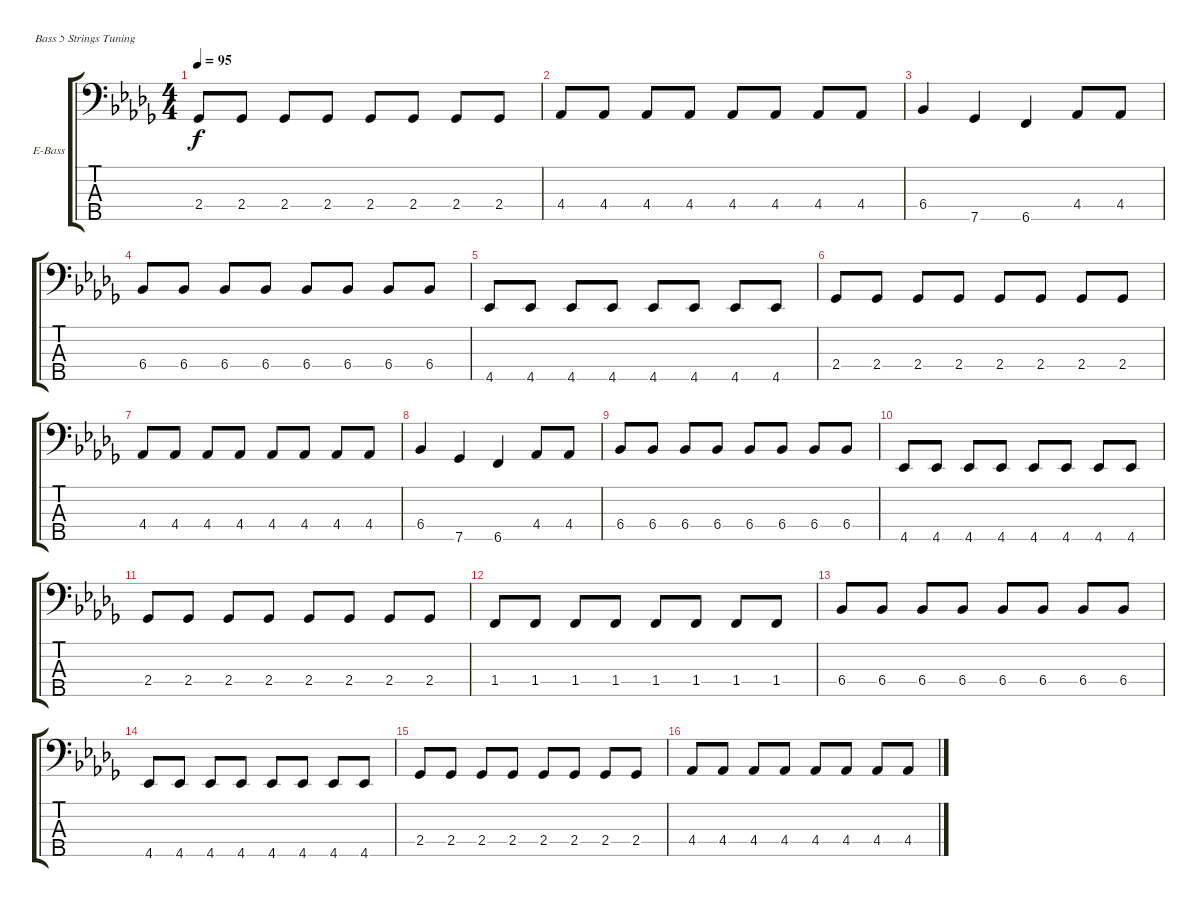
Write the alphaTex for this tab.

\bracketExtendMode groupsimilarinstruments
\firstSystemTrackNameOrientation horizontal
\otherSystemsTrackNameOrientation horizontal
\track ("Electric Bass" "E-Bass") {instrument electricbassfinger}
\staff {score tabs}
\tuning (G2 D2 A1 E1 B0)
\ts (4 4)
\tempo 95
\clef f4
\scale
0.333333
\ks bbminor
2.4.8{dy f} 2.4.8 2.4.8 2.4.8 2.4.8 2.4.8 2.4.8 2.4.8 |
\scale
0.333333 4.4.8 4.4.8 4.4.8 4.4.8 4.4.8 4.4.8 4.4.8 4.4.8 |
6.4.4 7.5.4 6.5.4 4.4.8 4.4.8 |
\scale
0.333333 6.4.8 6.4.8 6.4.8 6.4.8 6.4.8 6.4.8 6.4.8 6.4.8 |
4.5.8 4.5.8 4.5.8 4.5.8 4.5.8 4.5.8 4.5.8 4.5.8 |
2.4.8 2.4.8 2.4.8 2.4.8 2.4.8 2.4.8 2.4.8 2.4.8 |
4.4.8 4.4.8 4.4.8 4.4.8 4.4.8 4.4.8 4.4.8 4.4.8 |
6.4.4 7.5.4 6.5.4 4.4.8 4.4.8 |
\scale
0.333333 6.4.8 6.4.8 6.4.8 6.4.8 6.4.8 6.4.8 6.4.8 6.4.8 |
\scale
0.333333 4.5.8 4.5.8 4.5.8 4.5.8 4.5.8 4.5.8 4.5.8 4.5.8 |
\scale
0.333333 2.4.8 2.4.8 2.4.8 2.4.8 2.4.8 2.4.8 2.4.8 2.4.8 |
\scale
0.333333 1.4.8 1.4.8 1.4.8 1.4.8 1.4.8 1.4.8 1.4.8 1.4.8 |
\scale
0.333333 6.4.8 6.4.8 6.4.8 6.4.8 6.4.8 6.4.8 6.4.8 6.4.8 |
\scale
0.333333 4.5.8 4.5.8 4.5.8 4.5.8 4.5.8 4.5.8 4.5.8 4.5.8 |
\scale
0.333333 2.4.8 2.4.8 2.4.8 2.4.8 2.4.8 2.4.8 2.4.8 2.4.8 |
\scale
0.333333 4.4.8 4.4.8 4.4.8 4.4.8 4.4.8 4.4.8 4.4.8 4.4.8
